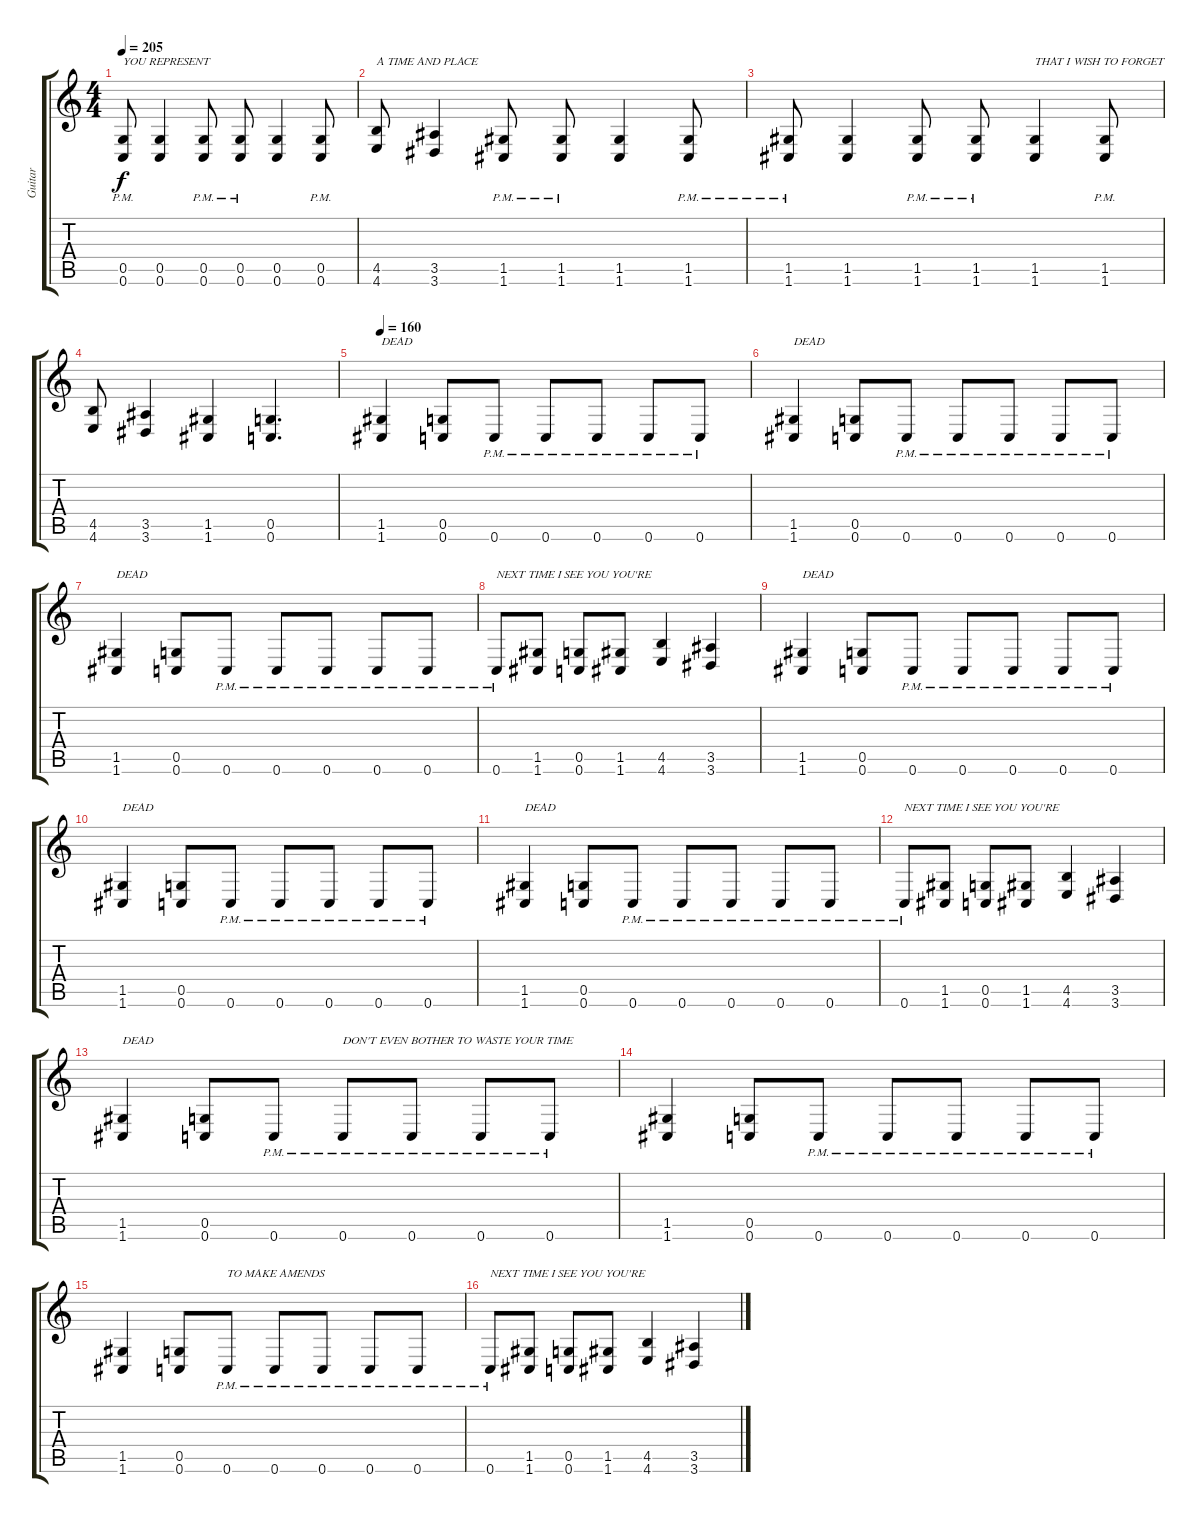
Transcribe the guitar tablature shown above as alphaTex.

\track ("Guitar" "Guitar") {instrument overdrivenguitar}
\staff {score tabs}
\tuning (D4 A3 F3 C3 G2 C2) {hide}
\ts (4 4)
\tempo 205
\clef g2
\ks c
(0.5{pm} 0.6).8{txt "YOU REPRESENT" dy f} (0.5 0.6).4 (0.5 0.6{pm}).8 (0.5{pm} 0.6{pm}).8 (0.5 0.6).4 (0.5 0.6{pm}).8 |
(4.5 4.6).8{txt "A TIME AND PLACE"} (3.5 3.6).4 (1.5{pm} 1.6{pm}).8 (1.5{pm} 1.6{pm}).8 (1.5 1.6).4 (1.5 1.6{pm}).8 |
(1.5{pm} 1.6).8 (1.5 1.6).4 (1.5{pm} 1.6{pm}).8 (1.5{pm} 1.6{pm}).8 (1.5 1.6).4{txt "THAT I WISH TO FORGET"} (1.5{pm} 1.6).8 |
(4.5 4.6).8 (3.5 3.6).4 (1.5 1.6).4 (0.5 0.6).4{d} |
\tempo 160
(1.5 1.6).4{txt "DEAD"} (0.5 0.6).8 0.6{pm}.8 0.6{pm}.8 0.6{pm}.8 0.6{pm}.8 0.6{pm}.8 |
(1.5 1.6).4{txt "DEAD"} (0.5 0.6).8 0.6{pm}.8 0.6{pm}.8 0.6{pm}.8 0.6{pm}.8 0.6{pm}.8 |
(1.5 1.6).4{txt "DEAD"} (0.5 0.6).8 0.6{pm}.8 0.6{pm}.8 0.6{pm}.8 0.6{pm}.8 0.6{pm}.8 |
0.6{pm}.8{txt "NEXT TIME I SEE YOU YOU'RE"} (1.5 1.6).8 (0.5 0.6).8 (1.5 1.6).8 (4.5 4.6).4 (3.5 3.6).4 |
(1.5 1.6).4{txt "DEAD"} (0.5 0.6).8 0.6{pm}.8 0.6{pm}.8 0.6{pm}.8 0.6{pm}.8 0.6{pm}.8 |
(1.5 1.6).4{txt "DEAD"} (0.5 0.6).8 0.6{pm}.8 0.6{pm}.8 0.6{pm}.8 0.6{pm}.8 0.6{pm}.8 |
(1.5 1.6).4{txt "DEAD"} (0.5 0.6).8 0.6{pm}.8 0.6{pm}.8 0.6{pm}.8 0.6{pm}.8 0.6{pm}.8 |
0.6{pm}.8{txt "NEXT TIME I SEE YOU YOU'RE"} (1.5 1.6).8 (0.5 0.6).8 (1.5 1.6).8 (4.5 4.6).4 (3.5 3.6).4 |
(1.5 1.6).4{txt "DEAD"} (0.5 0.6).8 0.6{pm}.8 0.6{pm}.8{txt "DON'T EVEN BOTHER TO WASTE YOUR TIME"} 0.6{pm}.8 0.6{pm}.8 0.6{pm}.8 |
(1.5 1.6).4 (0.5 0.6).8 0.6{pm}.8 0.6{pm}.8 0.6{pm}.8 0.6{pm}.8 0.6{pm}.8 |
(1.5 1.6).4 (0.5 0.6).8 0.6{pm}.8{txt "TO MAKE AMENDS"} 0.6{pm}.8 0.6{pm}.8 0.6{pm}.8 0.6{pm}.8 |
0.6{pm}.8{txt "NEXT TIME I SEE YOU YOU'RE"} (1.5 1.6).8 (0.5 0.6).8 (1.5 1.6).8 (4.5 4.6).4 (3.5 3.6).4
